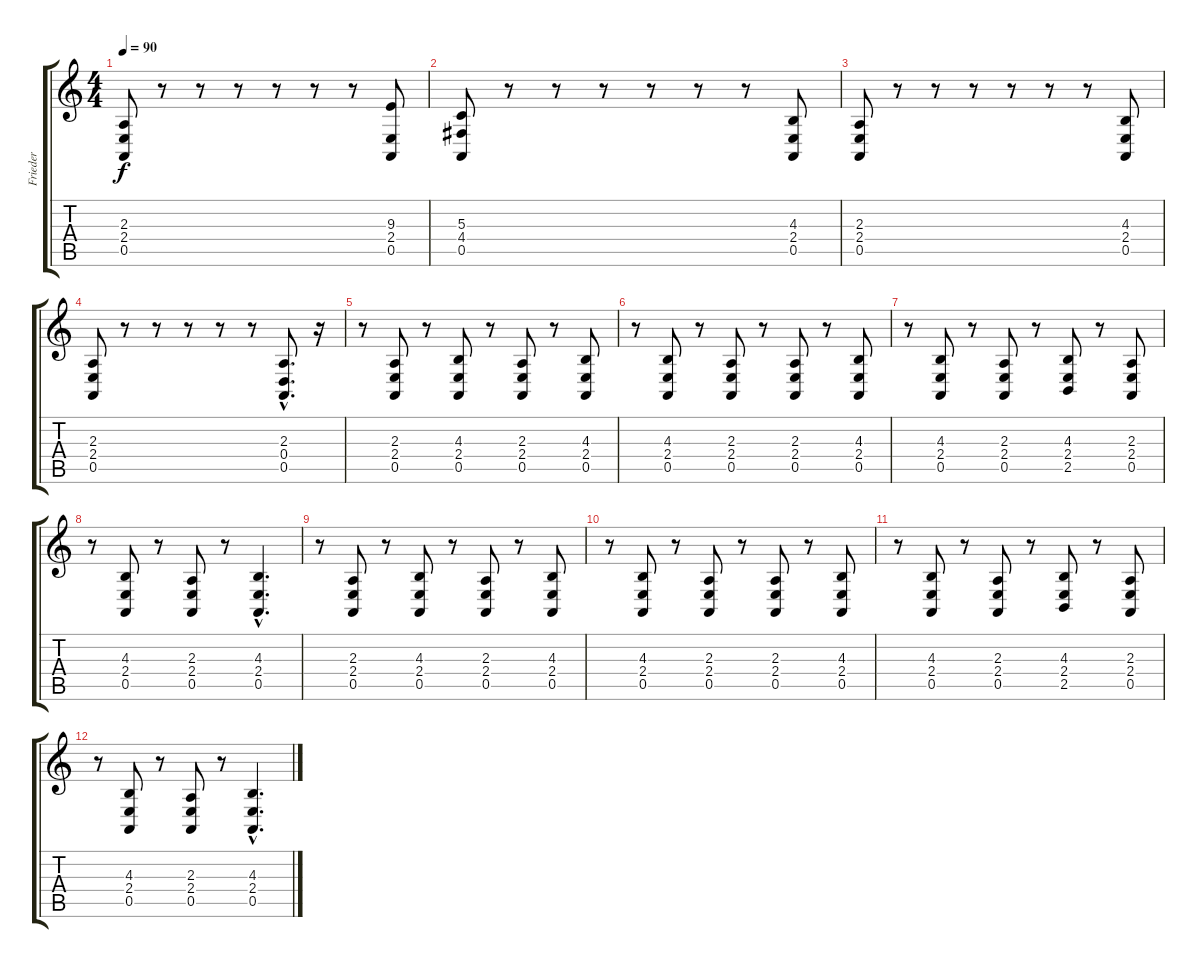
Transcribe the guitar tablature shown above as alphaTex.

\track ("Frieder" "Frieder") {instrument acousticgrandpiano}
\staff {score tabs}
\tuning (E4 B3 G3 D3 A2 E2) {hide}
\ts (4 4)
\tempo 90
\clef g2
\ks c
(2.3 2.4 0.5).8{dy f} r.8 r.8 r.8 r.8 r.8 r.8 (9.3 2.4 0.5).8 |
(5.3 4.4 0.5).8 r.8 r.8 r.8 r.8 r.8 r.8 (4.3 2.4 0.5).8 |
(2.3 2.4 0.5).8 r.8 r.8 r.8 r.8 r.8 r.8 (4.3 2.4 0.5).8 |
(2.3 2.4 0.5).8 r.8 r.8 r.8 r.8 r.8 (2.3{hac} 0.4{hac} 0.5{hac}).8{d} r.16 |
r.8 (2.3 2.4 0.5).8 r.8 (4.3 2.4 0.5).8 r.8 (2.3 2.4 0.5).8 r.8 (4.3 2.4 0.5).8 |
r.8 (4.3 2.4 0.5).8 r.8 (2.3 2.4 0.5).8 r.8 (2.3 2.4 0.5).8 r.8 (4.3 2.4 0.5).8 |
r.8 (4.3 2.4 0.5).8 r.8 (2.3 2.4 0.5).8 r.8 (4.3 2.4 2.5).8 r.8 (2.3 2.4 0.5).8 |
r.8 (4.3 2.4 0.5).8 r.8 (2.3 2.4 0.5).8 r.8 (4.3{hac} 2.4{hac} 0.5{hac}).4{d} |
r.8 (2.3 2.4 0.5).8 r.8 (4.3 2.4 0.5).8 r.8 (2.3 2.4 0.5).8 r.8 (4.3 2.4 0.5).8 |
r.8 (4.3 2.4 0.5).8 r.8 (2.3 2.4 0.5).8 r.8 (2.3 2.4 0.5).8 r.8 (4.3 2.4 0.5).8 |
r.8 (4.3 2.4 0.5).8 r.8 (2.3 2.4 0.5).8 r.8 (4.3 2.4 2.5).8 r.8 (2.3 2.4 0.5).8 |
r.8 (4.3 2.4 0.5).8 r.8 (2.3 2.4 0.5).8 r.8 (4.3{hac} 2.4{hac} 0.5{hac}).4{d}
